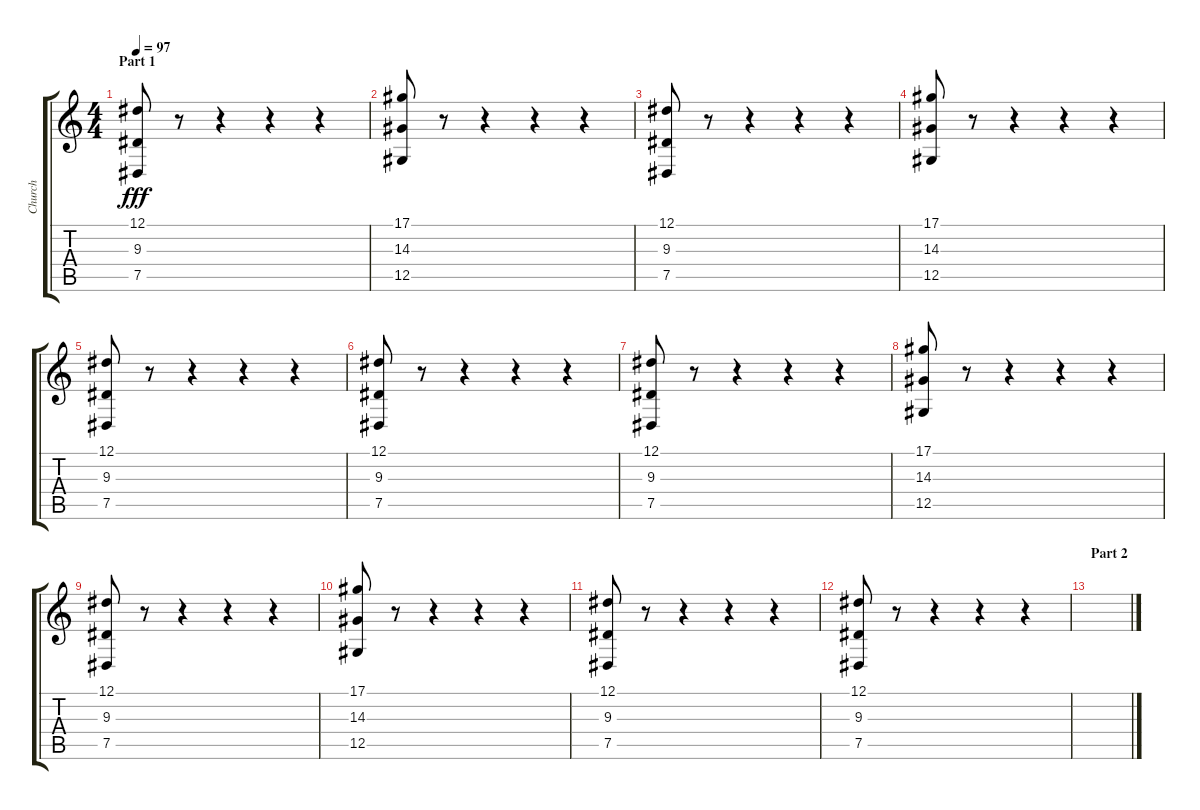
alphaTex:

\track ("Church" "Church") {instrument churchorgan}
\staff {score tabs}
\tuning (Eb4 Bb3 Gb3 Db3 Ab2 Eb2) {hide}
\ts (4 4)
\section ("" "Part 1")
\tempo 97
\clef g2
\ks c
(12.1 9.3 7.5).8{dy fff instrument orchestrahit} r.8 r.4 r.4 r.4 |
(17.1 14.3 12.5).8 r.8 r.4 r.4 r.4 |
(12.1 9.3 7.5).8{instrument orchestrahit} r.8 r.4 r.4 r.4 |
(17.1 14.3 12.5).8 r.8 r.4 r.4 r.4 |
(12.1 9.3 7.5).8{instrument orchestrahit} r.8 r.4 r.4 r.4 |
(12.1 9.3 7.5).8{instrument orchestrahit} r.8 r.4 r.4 r.4 |
(12.1 9.3 7.5).8{instrument orchestrahit} r.8 r.4 r.4 r.4 |
(17.1 14.3 12.5).8 r.8 r.4 r.4 r.4 |
(12.1 9.3 7.5).8{instrument orchestrahit} r.8 r.4 r.4 r.4 |
(17.1 14.3 12.5).8 r.8 r.4 r.4 r.4 |
(12.1 9.3 7.5).8{instrument orchestrahit} r.8 r.4 r.4 r.4 |
(12.1 9.3 7.5).8{instrument orchestrahit} r.8 r.4 r.4 r.4 |
\section ("" "Part 2")
